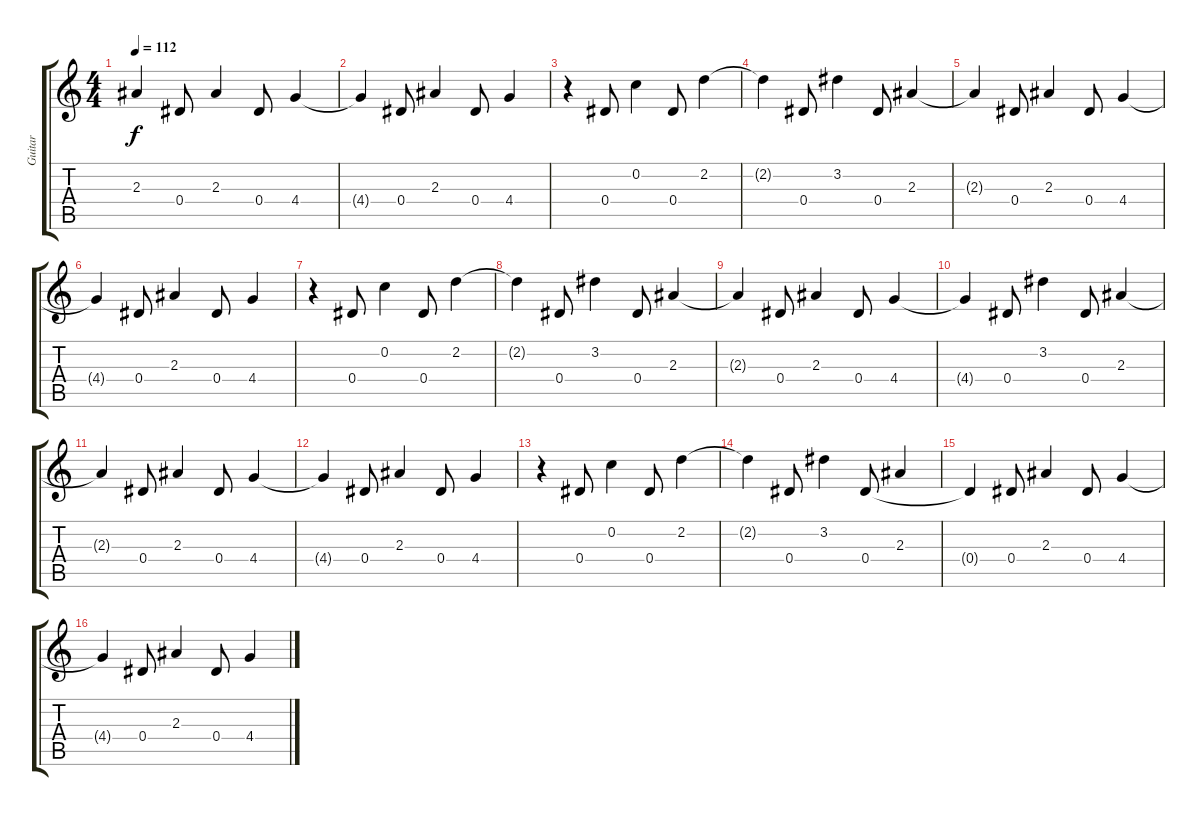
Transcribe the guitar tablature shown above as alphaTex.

\track ("Guitar" "Guitar") {instrument electricguitarclean}
\staff {score tabs}
\tuning (F4 C4 Ab3 Eb3 Bb2 F2) {hide}
\ts (4 4)
\tempo 112
\clef g2
\ks c
2.3{t}.4{dy f} 0.4.8 2.3.4 0.4.8 4.4.4 |
4.4{t}.4 0.4.8 2.3.4 0.4.8 4.4.4 |
r.4 0.4.8 0.2.4 0.4.8 2.2.4 |
2.2{t}.4 0.4.8 3.2.4 0.4.8 2.3.4 |
2.3{t}.4 0.4.8 2.3.4 0.4.8 4.4.4 |
4.4{t}.4 0.4.8 2.3.4 0.4.8 4.4.4 |
r.4 0.4.8 0.2.4 0.4.8 2.2.4 |
2.2{t}.4 0.4.8 3.2.4 0.4.8 2.3.4 |
2.3{t}.4 0.4.8 2.3.4 0.4.8 4.4.4 |
4.4{t}.4 0.4.8 3.2.4 0.4.8 2.3.4 |
2.3{t}.4 0.4.8 2.3.4 0.4.8 4.4.4 |
4.4{t}.4 0.4.8 2.3.4 0.4.8 4.4.4 |
r.4 0.4.8 0.2.4 0.4.8 2.2.4 |
2.2{t}.4 0.4.8 3.2.4 0.4.8 2.3.4 |
0.4{t}.4 0.4.8 2.3.4 0.4.8 4.4.4 |
4.4{t}.4 0.4.8 2.3.4 0.4.8 4.4.4
